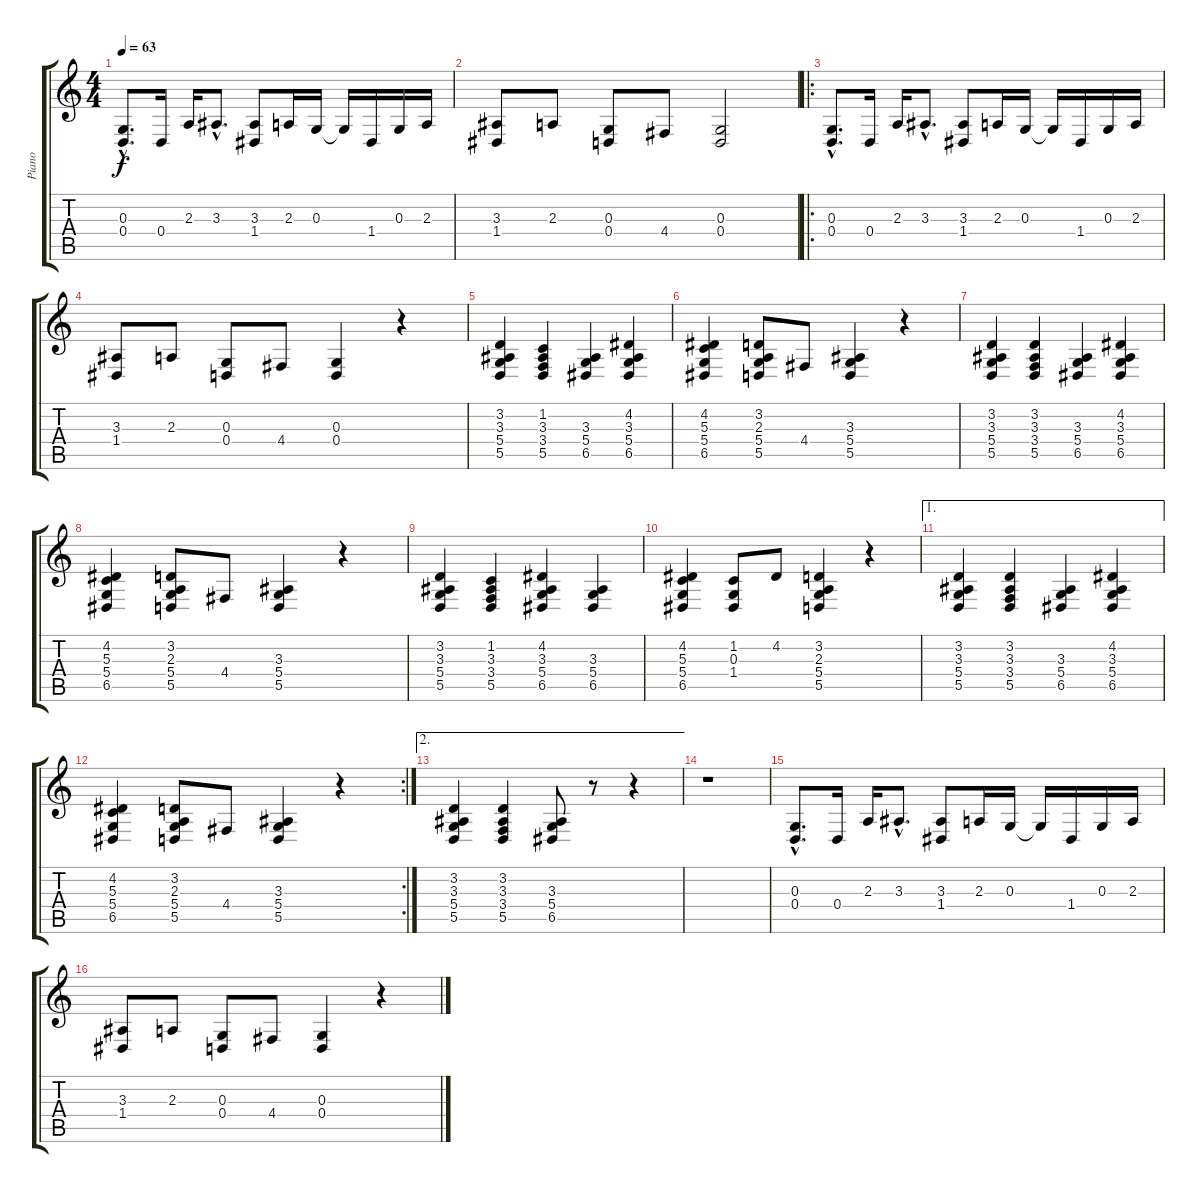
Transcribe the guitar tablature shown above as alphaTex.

\track ("Piano" "Piano") {instrument acousticgrandpiano}
\staff {score tabs}
\tuning (E4 B3 G3 D3 A2 E2) {hide}
\ts (4 4)
\tempo 63
\clef g2
\ks c
(0.3{hac} 0.4).8{d dy f instrument acousticgrandpiano} 0.4.16 2.3.16 3.3{hac}.8{d} (3.3 1.4).8 2.3.16 0.3.16 0.3{t}.16 1.4.16 0.3.16 2.3.16 |
(3.3 1.4).8 2.3.8 (0.3 0.4).8 4.4.8 (0.3 0.4).2 |
\ro
(0.3{hac} 0.4).8{d} 0.4.16 2.3.16 3.3{hac}.8{d} (3.3 1.4).8 2.3.16 0.3.16 0.3{t}.16 1.4.16 0.3.16 2.3.16 |
(3.3 1.4).8 2.3.8 (0.3 0.4).8 4.4.8 (0.3 0.4).4 r.4 |
(3.2 3.3 5.4 5.5).4 (1.2 3.3 3.4 5.5).4 (3.3 5.4 6.5).4 (4.2 3.3 5.4 6.5).4 |
(4.2 5.3 5.4 6.5).4 (3.2 2.3 5.4 5.5).8 4.4.8 (3.3 5.4 5.5).4 r.4 |
(3.2 3.3 5.4 5.5).4 (3.2 3.3 3.4 5.5).4 (3.3 5.4 6.5).4 (4.2 3.3 5.4 6.5).4 |
(4.2 5.3 5.4 6.5).4 (3.2 2.3 5.4 5.5).8 4.4.8 (3.3 5.4 5.5).4 r.4 |
(3.2 3.3 5.4 5.5).4 (1.2 3.3 3.4 5.5).4 (4.2 3.3 5.4 6.5).4 (3.3 5.4 6.5).4 |
(4.2 5.3 5.4 6.5).4 (1.2 0.3 1.4).8 4.2.8 (3.2 2.3 5.4 5.5).4 r.4 |
\ae 1
(3.2 3.3 5.4 5.5).4 (3.2 3.3 3.4 5.5).4 (3.3 5.4 6.5).4 (4.2 3.3 5.4 6.5).4 |
\rc 2
(4.2 5.3 5.4 6.5).4 (3.2 2.3 5.4 5.5).8 4.4.8 (3.3 5.4 5.5).4 r.4 |
\ae 2
(3.2 3.3 5.4 5.5).4 (3.2 3.3 3.4 5.5).4 (3.3 5.4 6.5).8 r.8 r.4 |
r.1 |
(0.3{hac} 0.4).8{d} 0.4.16 2.3.16 3.3{hac}.8{d} (3.3 1.4).8 2.3.16 0.3.16 0.3{t}.16 1.4.16 0.3.16 2.3.16 |
(3.3 1.4).8 2.3.8 (0.3 0.4).8 4.4.8 (0.3 0.4).4 r.4
